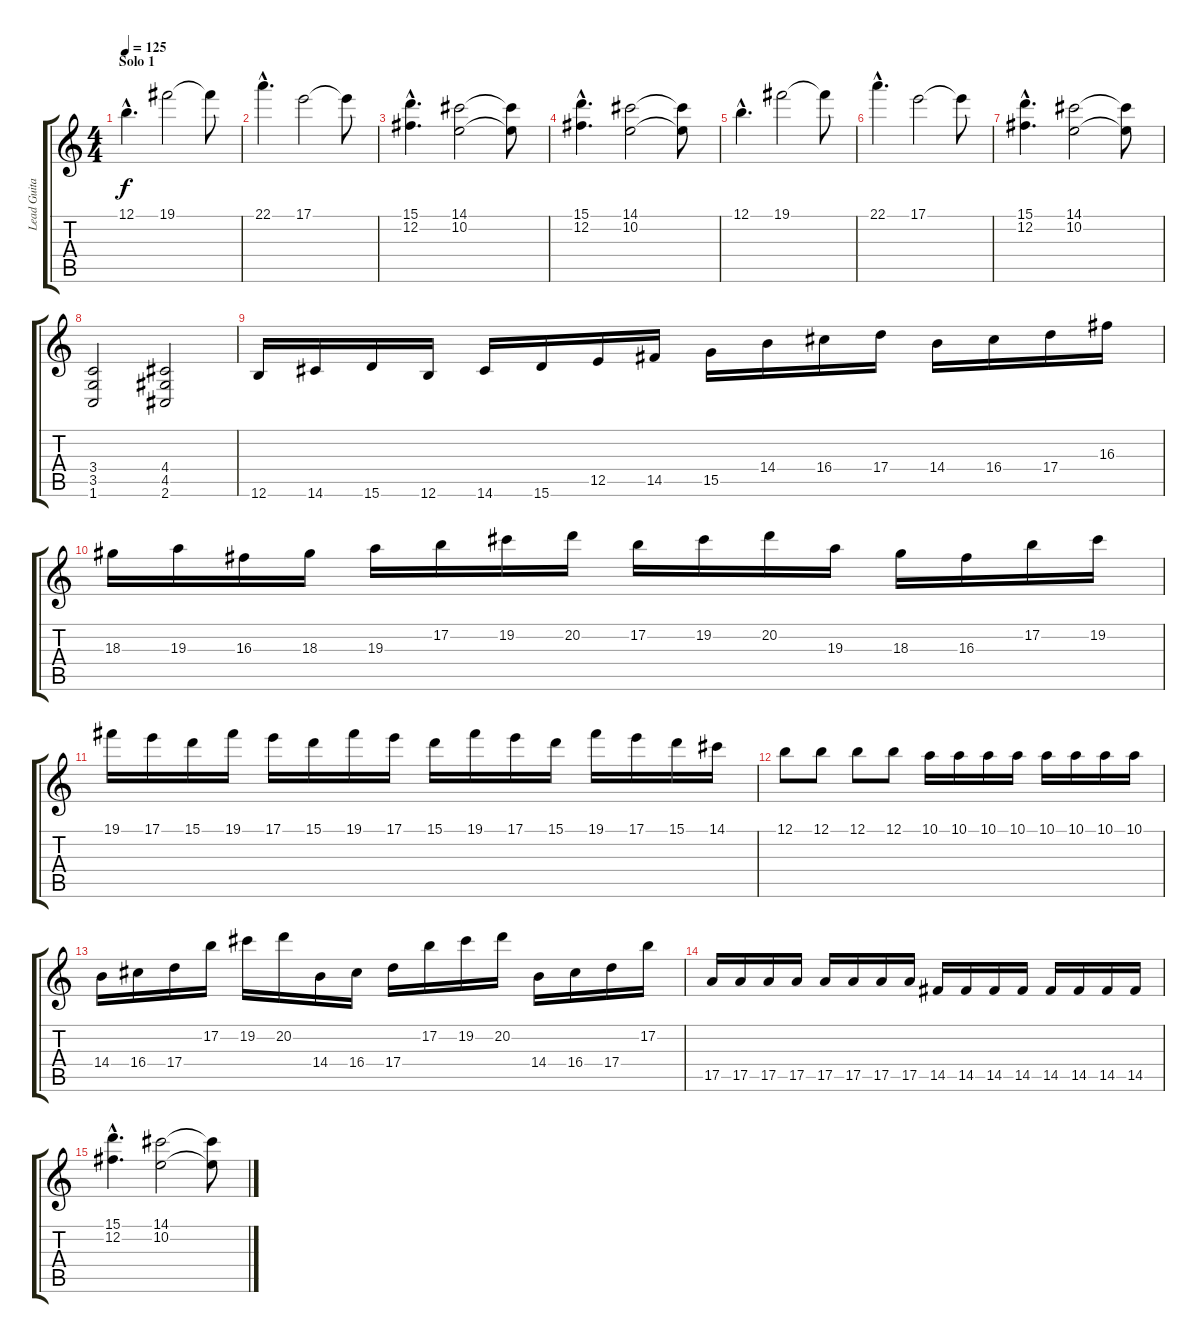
\track ("Lead Guitar I" "Lead Guita") {instrument distortionguitar}
\staff {score tabs}
\tuning (B3 Gb3 D3 A2 E2 B1) {hide}
\ts (4 4)
\section ("" "Solo 1")
\tempo 125
\clef g2
\ks c
12.1{hac}.4{d dy f} 19.1.2 19.1{t}.8 |
22.1{hac}.4{d} 17.1.2 17.1{t}.8 |
(15.1{hac} 12.2{hac}).4{d} (14.1 10.2).2 (14.1{t} 10.2{t}).8 |
(15.1{hac} 12.2{hac}).4{d} (14.1 10.2).2 (14.1{t} 10.2{t}).8 |
12.1{hac}.4{d} 19.1.2 19.1{t}.8 |
22.1{hac}.4{d} 17.1.2 17.1{t}.8 |
(15.1{hac} 12.2{hac}).4{d} (14.1 10.2).2 (14.1{t} 10.2{t}).8 |
(3.4 3.5 1.6).2 (4.4 4.5 2.6).2 |
12.6.16 14.6.16 15.6.16 12.6.16 14.6.16 15.6.16 12.5.16 14.5.16 15.5.16 14.4.16 16.4.16 17.4.16 14.4.16 16.4.16 17.4.16 16.3.16 |
18.3.16 19.3.16 16.3.16 18.3.16 19.3.16 17.2.16 19.2.16 20.2.16 17.2.16 19.2.16 20.2.16 19.3.16 18.3.16 16.3.16 17.2.16 19.2.16 |
19.1.16 17.1.16 15.1.16 19.1.16 17.1.16 15.1.16 19.1.16 17.1.16 15.1.16 19.1.16 17.1.16 15.1.16 19.1.16 17.1.16 15.1.16 14.1.16 |
12.1.8 12.1.8 12.1.8 12.1.8 10.1.16 10.1.16 10.1.16 10.1.16 10.1.16 10.1.16 10.1.16 10.1.16 |
14.4.16 16.4.16 17.4.16 17.2.16 19.2.16 20.2.16 14.4.16 16.4.16 17.4.16 17.2.16 19.2.16 20.2.16 14.4.16 16.4.16 17.4.16 17.2.16 |
17.5.16 17.5.16 17.5.16 17.5.16 17.5.16 17.5.16 17.5.16 17.5.16 14.5.16 14.5.16 14.5.16 14.5.16 14.5.16 14.5.16 14.5.16 14.5.16 |
(15.1{hac} 12.2{hac}).4{d} (14.1 10.2).2 (14.1{t} 10.2{t}).8
